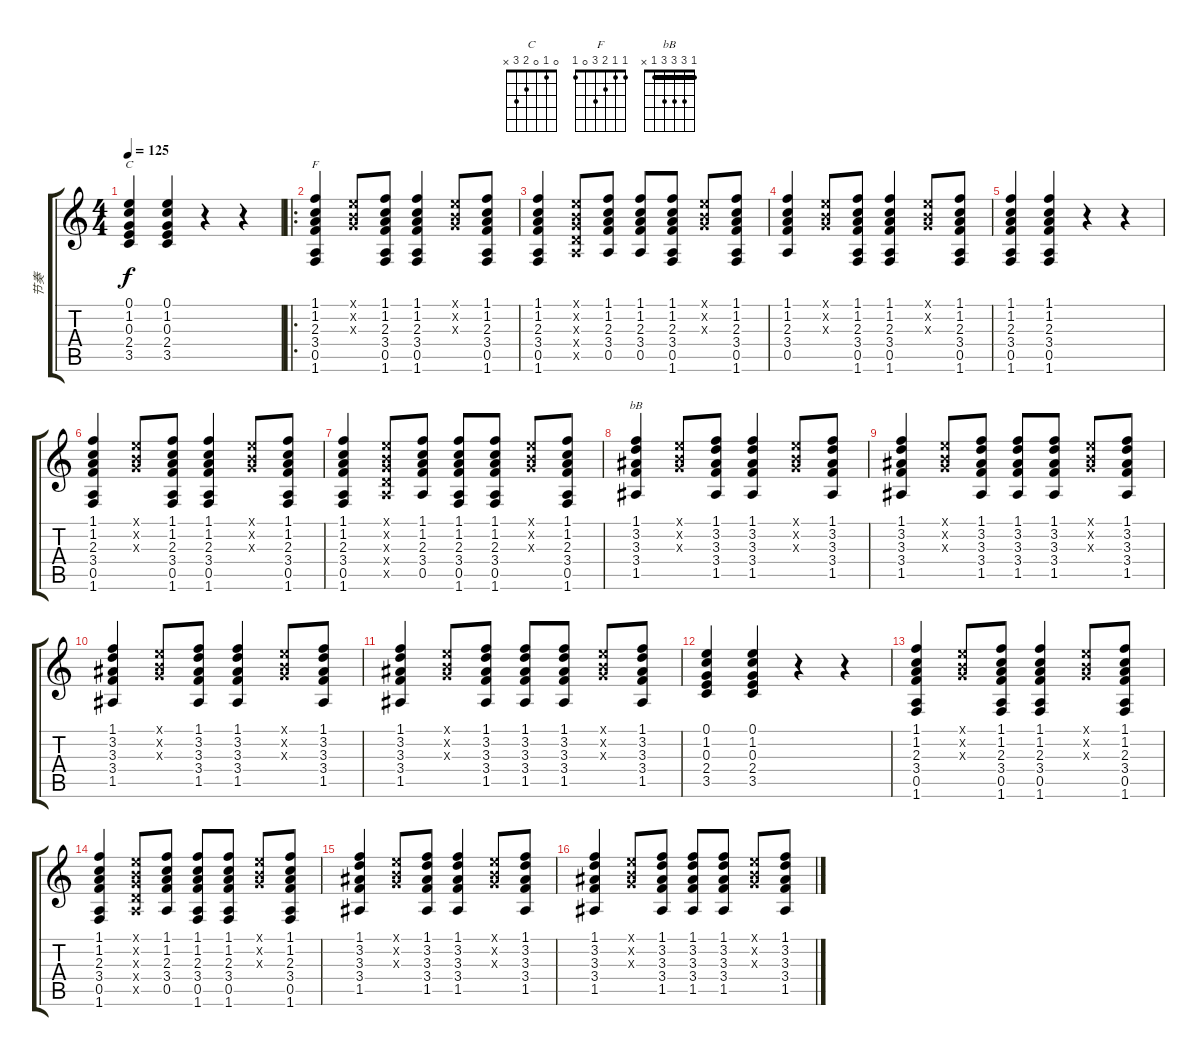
\track ("节奏" "节奏") {instrument acousticguitarnylon}
\staff {score tabs}
\tuning (E4 B3 G3 D3 A2 E2) {hide}
\chord ("C" 0 1 0 2 3 x)
\chord ("F" 1 1 2 3 0 1) {barre 0}
\chord ("bB" 1 3 3 3 1 x) {barre 1}
\ts (4 4)
\tempo 125
\clef g2
\ks c
(0.1 1.2 0.3 2.4 3.5).4{ch "C" dy f} (0.1 1.2 0.3 2.4 3.5).4 r.4 r.4 |
\ro
(1.1 1.2 2.3 3.4 0.5 1.6).4{ch "F"} (0.1{x} 0.2{x} 0.3{x}).8 (1.1 1.2 2.3 3.4 0.5 1.6).8 (1.1 1.2 2.3 3.4 0.5 1.6).4 (0.1{x} 0.2{x} 0.3{x}).8 (1.1 1.2 2.3 3.4 0.5 1.6).8 |
(1.1 1.2 2.3 3.4 0.5 1.6).4 (0.1{x} 0.2{x} 0.3{x} 0.4{x} 0.5{x}).8 (1.1 1.2 2.3 3.4 0.5).8 (1.1 1.2 2.3 3.4 0.5).8 (1.1 1.2 2.3 3.4 0.5 1.6).8 (0.1{x} 0.2{x} 0.3{x}).8 (1.1 1.2 2.3 3.4 0.5 1.6).8 |
(1.1 1.2 2.3 3.4 0.5).4 (0.1{x} 0.2{x} 0.3{x}).8 (1.1 1.2 2.3 3.4 0.5 1.6).8 (1.1 1.2 2.3 3.4 0.5 1.6).4 (0.1{x} 0.2{x} 0.3{x}).8 (1.1 1.2 2.3 3.4 0.5 1.6).8 |
(1.1 1.2 2.3 3.4 0.5 1.6).4 (1.1 1.2 2.3 3.4 0.5 1.6).4 r.4 r.4 |
(1.1 1.2 2.3 3.4 0.5 1.6).4 (0.1{x} 0.2{x} 0.3{x}).8 (1.1 1.2 2.3 3.4 0.5 1.6).8 (1.1 1.2 2.3 3.4 0.5 1.6).4 (0.1{x} 0.2{x} 0.3{x}).8 (1.1 1.2 2.3 3.4 0.5 1.6).8 |
(1.1 1.2 2.3 3.4 0.5 1.6).4 (0.1{x} 0.2{x} 0.3{x} 0.4{x} 0.5{x}).8 (1.1 1.2 2.3 3.4 0.5).8 (1.1 1.2 2.3 3.4 0.5 1.6).8 (1.1 1.2 2.3 3.4 0.5 1.6).8 (0.1{x} 0.2{x} 0.3{x}).8 (1.1 1.2 2.3 3.4 0.5 1.6).8 |
(1.1 3.2 3.3 3.4 1.5).4{ch "bB"} (0.1{x} 0.2{x} 0.3{x}).8 (1.1 3.2 3.3 3.4 1.5).8 (1.1 3.2 3.3 3.4 1.5).4 (0.1{x} 0.2{x} 0.3{x}).8 (1.1 3.2 3.3 3.4 1.5).8 |
(1.1 3.2 3.3 3.4 1.5).4 (0.1{x} 0.2{x} 0.3{x}).8 (1.1 3.2 3.3 3.4 1.5).8 (1.1 3.2 3.3 3.4 1.5).8 (1.1 3.2 3.3 3.4 1.5).8 (0.1{x} 0.2{x} 0.3{x}).8 (1.1 3.2 3.3 3.4 1.5).8 |
(1.1 3.2 3.3 3.4 1.5).4 (0.1{x} 0.2{x} 0.3{x}).8 (1.1 3.2 3.3 3.4 1.5).8 (1.1 3.2 3.3 3.4 1.5).4 (0.1{x} 0.2{x} 0.3{x}).8 (1.1 3.2 3.3 3.4 1.5).8 |
(1.1 3.2 3.3 3.4 1.5).4 (0.1{x} 0.2{x} 0.3{x}).8 (1.1 3.2 3.3 3.4 1.5).8 (1.1 3.2 3.3 3.4 1.5).8 (1.1 3.2 3.3 3.4 1.5).8 (0.1{x} 0.2{x} 0.3{x}).8 (1.1 3.2 3.3 3.4 1.5).8 |
(0.1 1.2 0.3 2.4 3.5).4 (0.1 1.2 0.3 2.4 3.5).4 r.4 r.4 |
(1.1 1.2 2.3 3.4 0.5 1.6).4 (0.1{x} 0.2{x} 0.3{x}).8 (1.1 1.2 2.3 3.4 0.5 1.6).8 (1.1 1.2 2.3 3.4 0.5 1.6).4 (0.1{x} 0.2{x} 0.3{x}).8 (1.1 1.2 2.3 3.4 0.5 1.6).8 |
(1.1 1.2 2.3 3.4 0.5 1.6).4 (0.1{x} 0.2{x} 0.3{x} 0.4{x} 0.5{x}).8 (1.1 1.2 2.3 3.4 0.5).8 (1.1 1.2 2.3 3.4 0.5 1.6).8 (1.1 1.2 2.3 3.4 0.5 1.6).8 (0.1{x} 0.2{x} 0.3{x}).8 (1.1 1.2 2.3 3.4 0.5 1.6).8 |
(1.1 3.2 3.3 3.4 1.5).4 (0.1{x} 0.2{x} 0.3{x}).8 (1.1 3.2 3.3 3.4 1.5).8 (1.1 3.2 3.3 3.4 1.5).4 (0.1{x} 0.2{x} 0.3{x}).8 (1.1 3.2 3.3 3.4 1.5).8 |
(1.1 3.2 3.3 3.4 1.5).4 (0.1{x} 0.2{x} 0.3{x}).8 (1.1 3.2 3.3 3.4 1.5).8 (1.1 3.2 3.3 3.4 1.5).8 (1.1 3.2 3.3 3.4 1.5).8 (0.1{x} 0.2{x} 0.3{x}).8 (1.1 3.2 3.3 3.4 1.5).8
